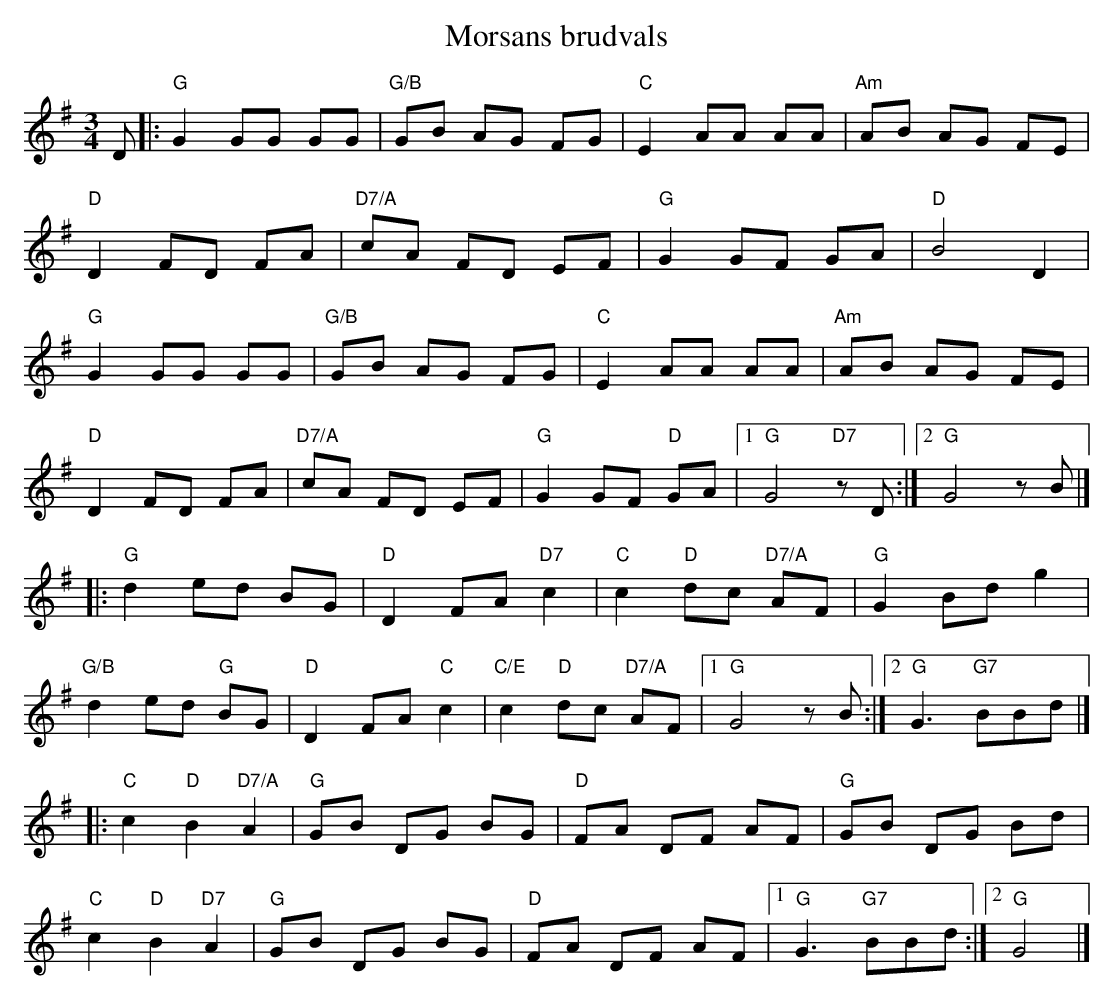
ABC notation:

X:1
T:Morsans brudvals
M:3/4
L:1/8
K:G
D|:"G"G2 GG GG|"G/B"GB AG FG|"C"E2 AA AA|"Am"AB AG FE|
"D"D2 FD FA|"D7/A"cA FD EF|"G"G2 GF GA|"D"B4 D2|
"G"G2 GG GG|"G/B"GB AG FG|"C"E2 AA AA|"Am"AB AG FE|
"D"D2 FD FA|"D7/A"cA FD EF|"G"G2 GF "D"GA|[1 "G"G4 "D7"zD:|[2 "G"G4 zB|]
|:"G"d2 ed BG|"D"D2 FA "D7"c2|"C"c2 "D"dc "D7/A"AF|"G"G2 Bd g2|
"G/B"d2 ed "G"BG|"D"D2 FA "C"c2|"C/E"c2 "D"dc "D7/A"AF|[1 "G"G4 zB:|[2 "G"G3 "G7"BBd|]
|:"C"c2 "D"B2 "D7/A"A2|"G"GB DG BG|"D"FA DF AF|"G"GB DG Bd|
"C"c2 "D"B2 "D7"A2|"G"GB DG BG|"D"FA DF AF|[1 "G"G3 "G7"BBd:|[2 "G"G4|]
